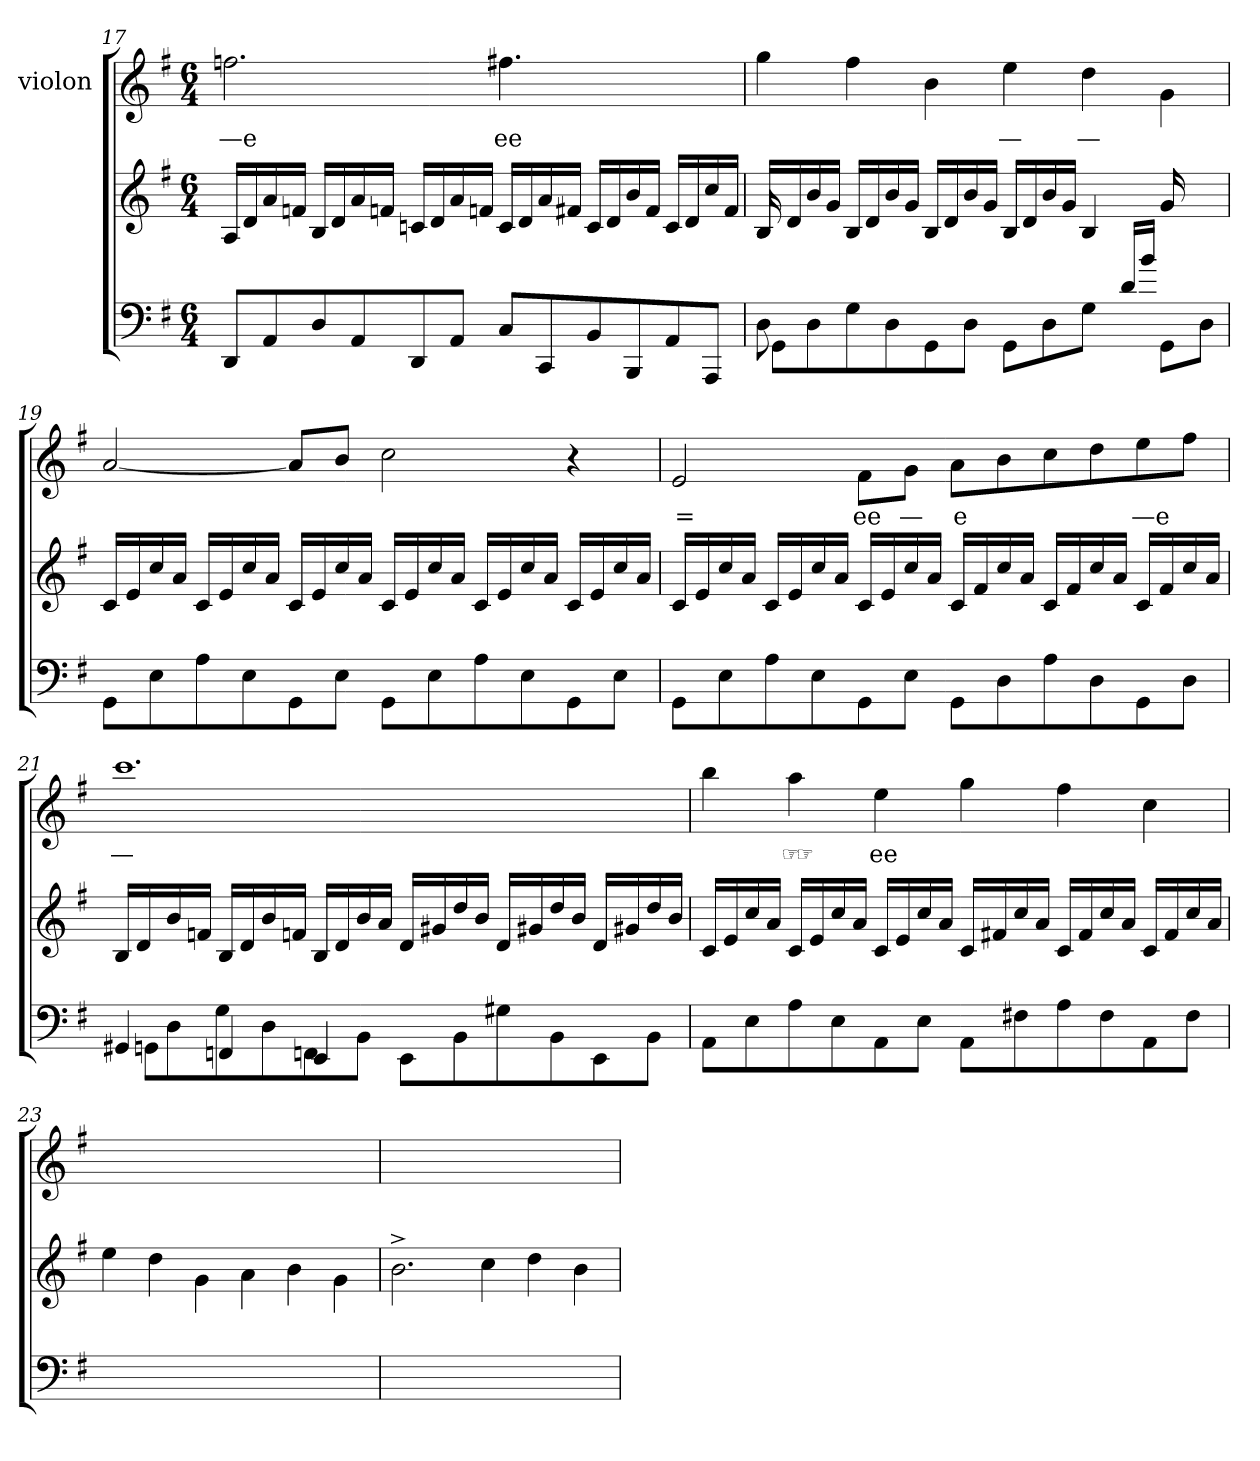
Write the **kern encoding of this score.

**kern	**kern	**kern	**text
*part3	*part2	*part1	*part1
*staff3	*staff2	*staff1	*staff1
*	*	*I"violon	*
!!LO:LB:g=z
*clefF4	*clefG2	*clefG2	*
*k[f#]	*k[f#]	*k[f#]	*
*M6/4	*M6/4	*M6/4	*
=17	=17	=17	=17
8DDi/L	16Aj/LL	2.ffnj\	—e
.	16dj/	.	.
8AAi/	16aj/	.	.
.	16fnj/JJ	.	.
8Di/	16Bj/LL	.	.
.	16dj/	.	.
8AAi/	16aj/	.	.
.	16fnj/JJ	.	.
8DDi/	16cnj/LL	.	.
.	16dj/	.	.
8AAi/J	16aj/	.	.
.	16fnj/JJ	.	.
8Ci/L	16cj/LL	4.ff#Xj\	ee
.	16dj/	.	.
8CCi/	16aj/	.	.
.	16f#Xj/JJ	.	.
8BBi/	16cj/LL	.	.
.	16dj/	.	.
8BBBi/	16bj/	4.ryy	.
.	16f#j/JJ	.	.
8AAi/	16cj/LL	.	.
.	16dj/	.	.
8AAAi/J	16ccj/	.	.
.	16f#j/JJ	.	.
=18	=18	=18	=18
*^	*^	*	*
8DZ\	8GGi\L	16Bj/LL	16BV/	4ggj\	.
.	.	16dj/	1ryy	.	.
1ryy	8Di\	16bj/	.	.	.
.	.	16gj/JJ	.	.	.
.	8Gi\	16Bj/LL	.	4ff#j\	.
.	.	16dj/	.	.	.
.	8Di\	16bj/	.	.	.
.	.	16gj/JJ	.	.	.
.	8GGi\	16Bj/LL	.	4bj\	.
.	.	16dj/	.	.	.
.	8Di\J	16bj/	.	.	.
.	.	16gj/JJ	.	.	.
.	8GGi\L	16Bj/LL	.	4eej\	—
.	.	16dj/	.	.	.
.	8Di\	16bj/	.	.	.
.	.	16gj/JJ	.	.	.
.	8Gi\J	4Bj/	.	4ddj\	—
.	.	.	4..ryy	.	.
4.ryy	16di/LL	.	.	.	.
.	16bi/JJ	.	.	.	.
.	8GGi\L	16gj/	.	4gj\	.
.	.	8.ryy	.	.	.
.	8Di\J	.	.	.	.
*v	*v	*	*	*	*
*	*v	*v	*	*
!!LO:PB:g=z
=19	=19	=19	=19
8GGi\L	16cj/LL	[2aj/	.
.	16ej/	.	.
8Ei\	16ccj/	.	.
.	16aj/JJ	.	.
8Ai\	16cj/LL	.	.
.	16ej/	.	.
8Ei\	16ccj/	.	.
.	16aj/JJ	.	.
8GGi\	16cj/LL	8aj/L]	.
.	16ej/	.	.
8Ei\J	16ccj/	8bj/J	.
.	16aj/JJ	.	.
8GGi\L	16cj/LL	2ccj\	.
.	16ej/	.	.
8Ei\	16ccj/	.	.
.	16aj/JJ	.	.
8Ai\	16cj/LL	.	.
.	16ej/	.	.
8Ei\	16ccj/	.	.
.	16aj/JJ	.	.
8GGi\	16cj/LL	4r	.
.	16ej/	.	.
8Ei\J	16ccj/	.	.
.	16aj/JJ	.	.
=20	=20	=20	=20
8GGi\L	16cj/LL	2ej/	=
.	16ej/	.	.
8Ei\	16ccj/	.	.
.	16aj/JJ	.	.
8Ai\	16cj/LL	.	.
.	16ej/	.	.
8Ei\	16ccj/	.	.
.	16aj/JJ	.	.
8GGi\	16cj/LL	8f#j\L	ee
.	16ej/	.	.
8Ei\J	16ccj/	8gj\J	—
.	16aj/JJ	.	.
8GGi\L	16cj/LL	8aj\L	e
.	16f#j/	.	.
8Di\	16ccj/	8bj\	.
.	16aj/JJ	.	.
8Ai\	16cj/LL	8ccj\	.
.	16f#j/	.	.
8Di\	16ccj/	8ddj\	.
.	16aj/JJ	.	.
8GGi\	16cj/LL	8eej\	—e
.	16f#j/	.	.
8Di\J	16ccj/	8ff#j\J	.
.	16aj/JJ	.	.
!!LO:LB:g=z
=21	=21	=21	=21
*^	*	*	*
4GG#XZ/	8GGi\L	16Bj/LL	1.cccj/	—
.	.	16dj/	.	.
.	8Di\	16bj/	.	.
.	.	16fnj/JJ	.	.
4FFnZ/	8Gi\	16Bj/LL	.	.
.	.	16dj/	.	.
.	8Di\	16bj/	.	.
.	.	16fnj/JJ	.	.
4EEZ/	8FFni\	16Bj/LL	.	.
.	.	16dj/	.	.
.	8BBi\J	16bj/	.	.
.	.	16aj/JJ	.	.
2.ryy	8EEi\L	16dj/LL	.	.
.	.	16g#Xj/	.	.
.	8BBi\	16ddj/	.	.
.	.	16bj/JJ	.	.
.	8G#Xi\	16dj/LL	.	.
.	.	16g#Xj/	.	.
.	8BBi\	16ddj/	.	.
.	.	16bj/JJ	.	.
.	8EEi\	16dj/LL	.	.
.	.	16g#Xj/	.	.
.	8BBi\J	16ddj/	.	.
.	.	16bj/JJ	.	.
*v	*v	*	*	*
=22	=22	=22	=22
8AAi\L	16cj/LL	4bbj\	.
.	16ej/	.	.
8Ei\	16ccj/	.	.
.	16aj/JJ	.	.
8Ai\	16cj/LL	4aaj\	☞☞
.	16ej/	.	.
8Ei\	16ccj/	.	.
.	16aj/JJ	.	.
8AAi\	16cj/LL	4eej\	ee
.	16ej/	.	.
8Ei\J	16ccj/	.	.
.	16aj/JJ	.	.
8AAi\L	16cj/LL	4ggj\	.
.	16f#Xj/	.	.
8F#Xi\	16ccj/	.	.
.	16aj/JJ	.	.
8Ai\	16cj/LL	4ff#j\	.
.	16f#j/	.	.
8F#i\	16ccj/	.	.
.	16aj/JJ	.	.
8AAi\	16cj/LL	4ccj\	.
.	16f#j/	.	.
8F#i\J	16ccj/	.	.
.	16aj/JJ	.	.
!!LO:LB:g=z
=23	=23	=23	=23
1.ryy	4eej\	1.ryy	.
.	4ddj\	.	.
.	4gj\	.	.
.	4aj\	.	.
.	4bj\	.	.
.	4gj\	.	.
=24	=24	=24	=24
1.ryy	2.b^>j\	1.ryy	.
.	4ccj\	.	.
.	4ddj\	.	.
.	4bj\	.	.
=	=	=	=
*-	*-	*-	*-
